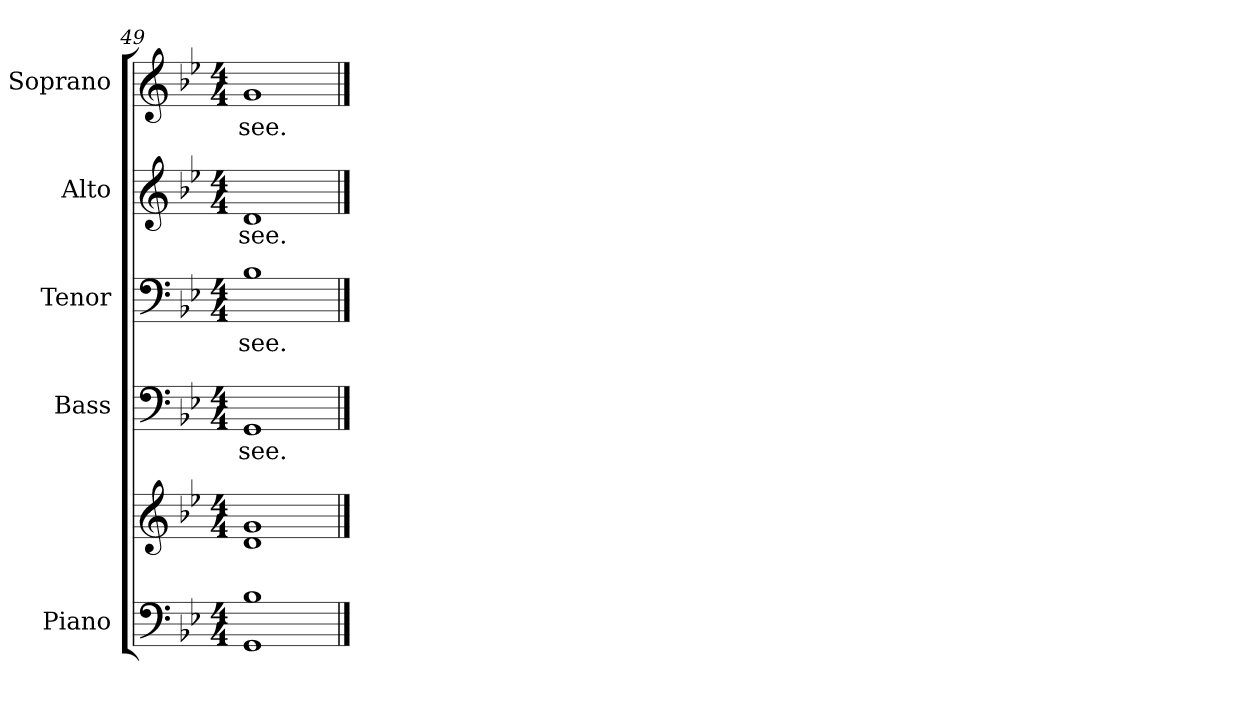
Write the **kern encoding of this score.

**kern	**kern	**kern	**text	**kern	**text	**kern	**text	**kern	**text
*part5	*part5	*part4	*part4	*part3	*part3	*part2	*part2	*part1	*part1
*staff6	*staff5	*staff4	*staff4	*staff3	*staff3	*staff2	*staff2	*staff1	*staff1
*I"Piano	*	*I"Bass	*	*I"Tenor	*	*I"Alto	*	*I"Soprano	*
*I'Pno.	*	*I'B.	*	*I'T.	*	*I'A.	*	*I'S.	*
*clefF4	*clefG2	*clefF4	*	*clefF4	*	*clefG2	*	*clefG2	*
*k[b-e-]	*k[b-e-]	*k[b-e-]	*	*k[b-e-]	*	*k[b-e-]	*	*k[b-e-]	*
*B-:	*B-:	*B-:	*	*B-:	*	*B-:	*	*B-:	*
*M4/4	*M4/4	*M4/4	*	*M4/4	*	*M4/4	*	*M4/4	*
=49	=49	=49	=49	=49	=49	=49	=49	=49	=49
!	!	!	!LO:LY:b:color=#000000	!	!	!	!	!	!
!	!	!	!	!	!LO:LY:b:color=#000000	!	!	!	!
!	!	!	!	!	!	!	!LO:LY:b:color=#000000	!	!
!	!	!	!	!	!	!	!	!	!LO:LY:b:color=#000000
1GGi 1B-i	1di 1gi	1GGi	see.	1B-i	see.	1di	see.	1gi	see.
==	==	==	==	==	==	==	==	==	==
*-	*-	*-	*-	*-	*-	*-	*-	*-	*-
